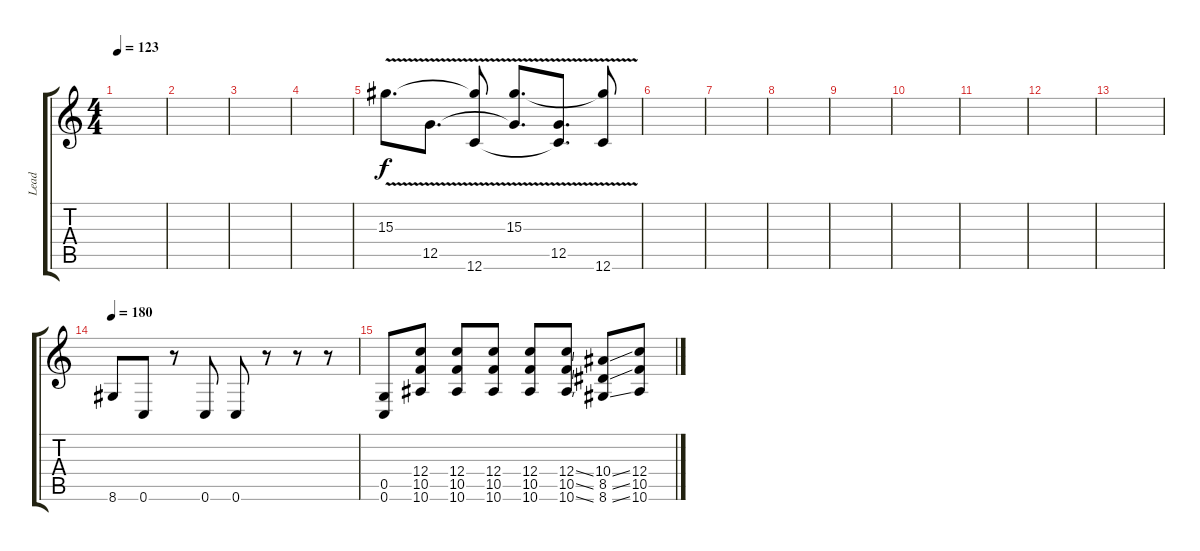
\track ("Lead" "Lead") {instrument overdrivenguitar}
\staff {score tabs}
\tuning (D4 A3 F3 C3 G2 C2) {hide}
\ts (4 4)
\tempo 123
\clef g2
\ks c
|
|
|
|
15.3{v}.8{d} 12.5{v}.8{d} (15.3{t} 12.6{v}).8 (15.3{v} 12.5{t}).8{d} (12.5{v} 12.6{t}).8{d} (15.3{t} 12.6{v}).8 |
|
|
|
|
|
|
|
|
\tempo 180
8.6.8 0.6.8 r.8 0.6.8 0.6.8 r.8 r.8 r.8 |
(0.5 0.6).8 (12.4 10.5 10.6).8 (12.4 10.5 10.6).8 (12.4 10.5 10.6).8 (12.4 10.5 10.6).8 (12.4{ss} 10.5{ss} 10.6{ss}).8 (10.4{ss} 8.5{ss} 8.6{ss}).8 (12.4 10.5 10.6).8
